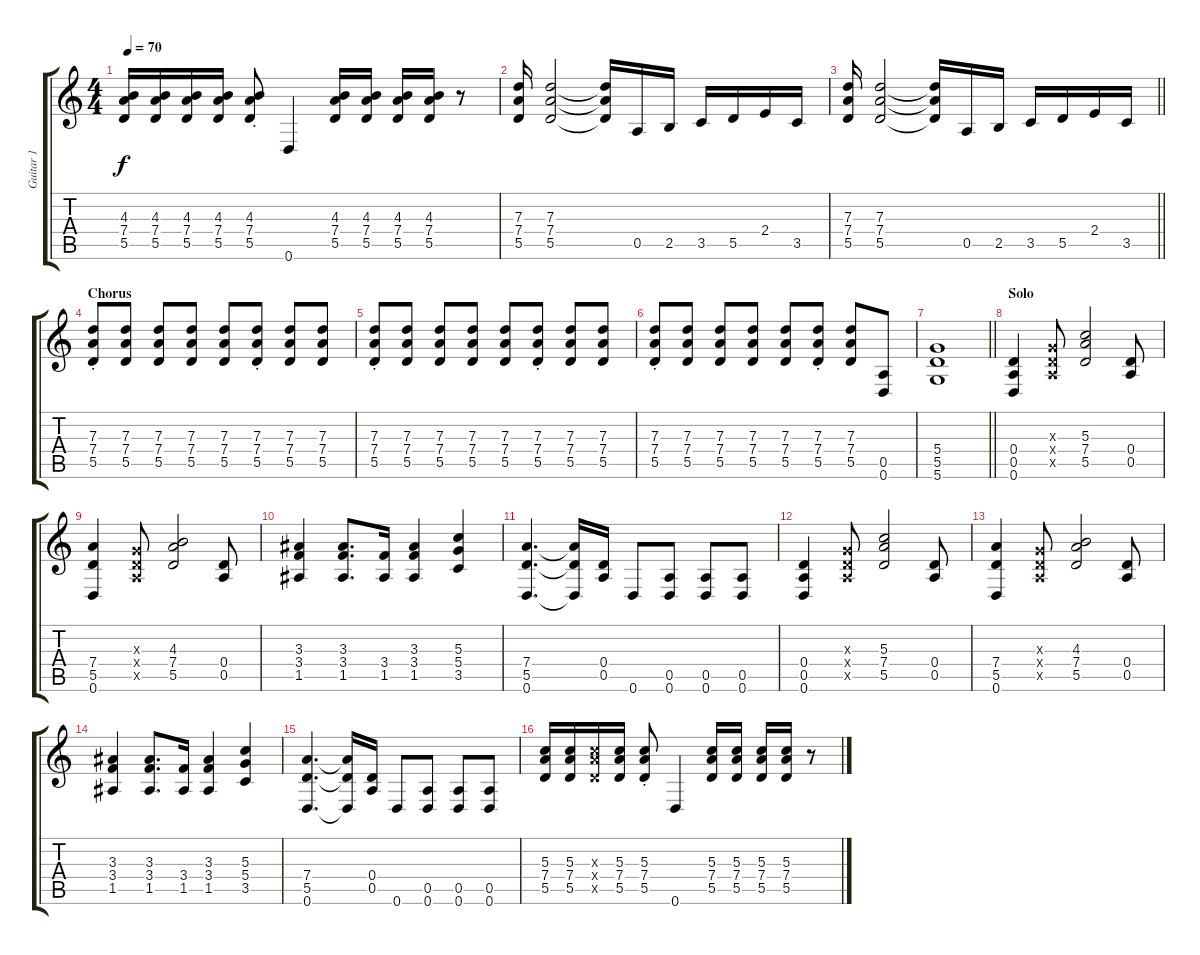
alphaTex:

\track ("Guitar 1" "Guitar 1") {instrument overdrivenguitar}
\staff {score tabs}
\tuning (E4 B3 G3 D3 A2 D2) {hide}
\ts (4 4)
\tempo 70
\clef g2
\ks c
(4.3 7.4 5.5).16{dy f} (4.3 7.4 5.5).16 (4.3 7.4 5.5).16 (4.3 7.4 5.5).16 (4.3{st} 7.4{st} 5.5{st}).8 0.6.4 (4.3 7.4 5.5).16 (4.3 7.4 5.5).16 (4.3 7.4 5.5).16 (4.3 7.4 5.5).16 r.8 |
(7.3 7.4 5.5).16 (7.3 7.4 5.5).2 (7.3{t} 7.4{t} 5.5{t}).16 0.5.16 2.5.16 3.5.16 5.5.16 2.4.16 3.5.16 |
\barLineRight lightlight
(7.3 7.4 5.5).16 (7.3 7.4 5.5).2 (7.3{t} 7.4{t} 5.5{t}).16 0.5.16 2.5.16 3.5.16 5.5.16 2.4.16 3.5.16 |
\section ("" "Chorus")
(7.3{st} 7.4{st} 5.5{st}).8 (7.3 7.4 5.5).8 (7.3 7.4 5.5).8 (7.3 7.4 5.5).8 (7.3 7.4 5.5).8 (7.3{st} 7.4{st} 5.5{st}).8 (7.3 7.4 5.5).8 (7.3 7.4 5.5).8 |
(7.3{st} 7.4{st} 5.5{st}).8 (7.3 7.4 5.5).8 (7.3 7.4 5.5).8 (7.3 7.4 5.5).8 (7.3 7.4 5.5).8 (7.3{st} 7.4{st} 5.5{st}).8 (7.3 7.4 5.5).8 (7.3 7.4 5.5).8 |
(7.3{st} 7.4{st} 5.5{st}).8 (7.3 7.4 5.5).8 (7.3 7.4 5.5).8 (7.3 7.4 5.5).8 (7.3 7.4 5.5).8 (7.3{st} 7.4{st} 5.5{st}).8 (7.3 7.4 5.5).8 (0.5 0.6).8 |
\barLineRight lightlight
(5.4 5.5 5.6).1 |
\section ("" "Solo")
(0.4 0.5 0.6).4 (0.3{x} 0.4{x} 0.5{x}).8 (5.3 7.4 5.5).2 (0.4 0.5).8 |
(7.4 5.5 0.6).4 (0.3{x} 0.4{x} 0.5{x}).8 (4.3 7.4 5.5).2 (0.4 0.5).8 |
(3.3 3.4 1.5).4 (3.3 3.4 1.5).8{d} (3.4 1.5).16 (3.3 3.4 1.5).4 (5.3 5.4 3.5).4 |
(7.4 5.5 0.6).4{d} (7.4{t} 5.5{t} 0.6{t}).16 (0.4 0.5).16 0.6.8 (0.5 0.6).8 (0.5 0.6).8 (0.5 0.6).8 |
(0.4 0.5 0.6).4 (0.3{x} 0.4{x} 0.5{x}).8 (5.3 7.4 5.5).2 (0.4 0.5).8 |
(7.4 5.5 0.6).4 (0.3{x} 0.4{x} 0.5{x}).8 (4.3 7.4 5.5).2 (0.4 0.5).8 |
(3.3 3.4 1.5).4 (3.3 3.4 1.5).8{d} (3.4 1.5).16 (3.3 3.4 1.5).4 (5.3 5.4 3.5).4 |
(7.4 5.5 0.6).4{d} (7.4{t} 5.5{t} 0.6{t}).16 (0.4 0.5).16 0.6.8 (0.5 0.6).8 (0.5 0.6).8 (0.5 0.6).8 |
(5.3 7.4 5.5).16 (5.3 7.4 5.5).16 (5.3{x} 7.4{x} 5.5{x}).16 (5.3 7.4 5.5).16 (5.3{st} 7.4{st} 5.5{st}).8 0.6.4 (5.3 7.4 5.5).16 (5.3 7.4 5.5).16 (5.3 7.4 5.5).16 (5.3 7.4 5.5).16 r.8
